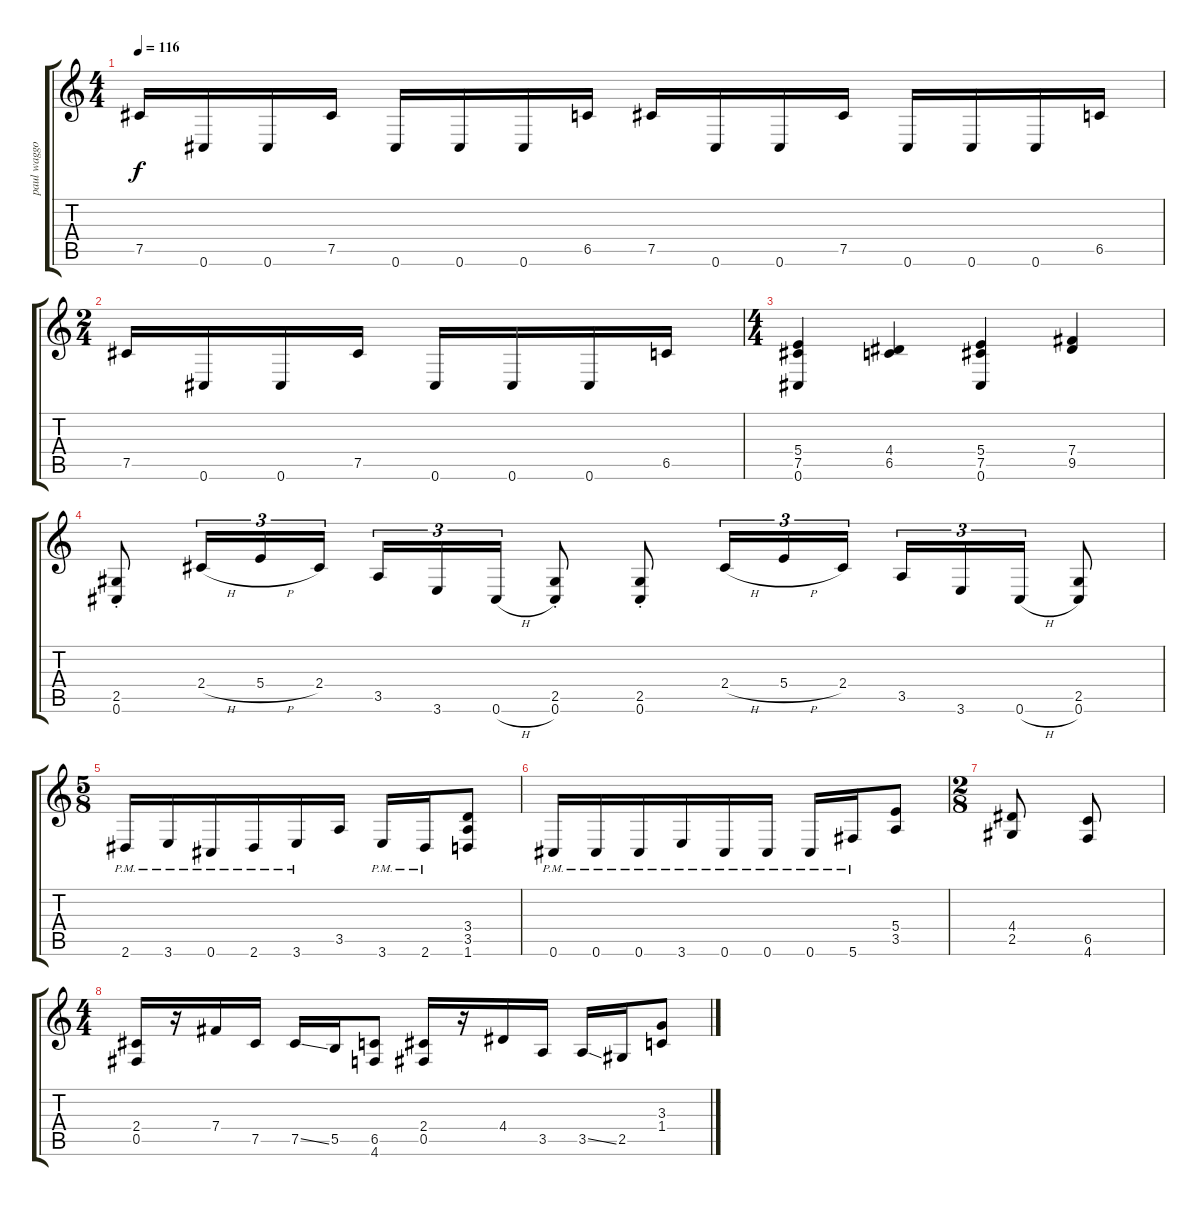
\track ("paul waggoner" "paul waggo") {instrument distortionguitar}
\staff {score tabs}
\tuning (Db4 Ab3 E3 B2 Gb2 Db2) {hide}
\ts (4 4)
\tempo 116
\clef g2
\ks c
7.5.16{dy f} 0.6.16 0.6.16 7.5.16 0.6.16 0.6.16 0.6.16 6.5.16 7.5.16 0.6.16 0.6.16 7.5.16 0.6.16 0.6.16 0.6.16 6.5.16 |
\ts (2 4)
7.5.16 0.6.16 0.6.16 7.5.16 0.6.16 0.6.16 0.6.16 6.5.16 |
\ts (4 4)
(5.4 7.5 0.6).4 (4.4 6.5).4 (5.4 7.5 0.6).4 (7.4 9.5).4 |
(2.5{st} 0.6{st}).8 2.4{h}.16{tu (3 2)} 5.4{h}.16{tu (3 2)} 2.4.16{tu (3 2)} 3.5.16{tu (3 2)} 3.6.16{tu (3 2)} 0.6{h}.16{tu (3 2)} (2.5{st} 0.6{st}).8 (2.5{st} 0.6{st}).8 2.4{h}.16{tu (3 2)} 5.4{h}.16{tu (3 2)} 2.4.16{tu (3 2)} 3.5.16{tu (3 2)} 3.6.16{tu (3 2)} 0.6{h}.16{tu (3 2)} (2.5 0.6).8 |
\ts (5 8)
2.6{pm}.16 3.6{pm}.16 0.6{pm}.16 2.6{pm}.16 3.6{pm}.16 3.5.16 3.6{pm}.16 2.6{pm}.16 (3.4 3.5 1.6).8 |
0.6{pm}.16 0.6{pm}.16 0.6{pm}.16 3.6{pm}.16 0.6{pm}.16 0.6{pm}.16 0.6{pm}.16 5.6{pm}.16 (5.4 3.5).8 |
\ts (2 8)
(4.4 2.5).8 (6.5 4.6).8 |
\ts (4 4)
(2.4 0.5).16 r.16 7.4.16 7.5.16 7.5{ss}.16 5.5.16 (6.5 4.6).8 (2.4 0.5).16 r.16 4.4.16 3.5.16 3.5{ss}.16 2.5.16 (3.3 1.4).8
